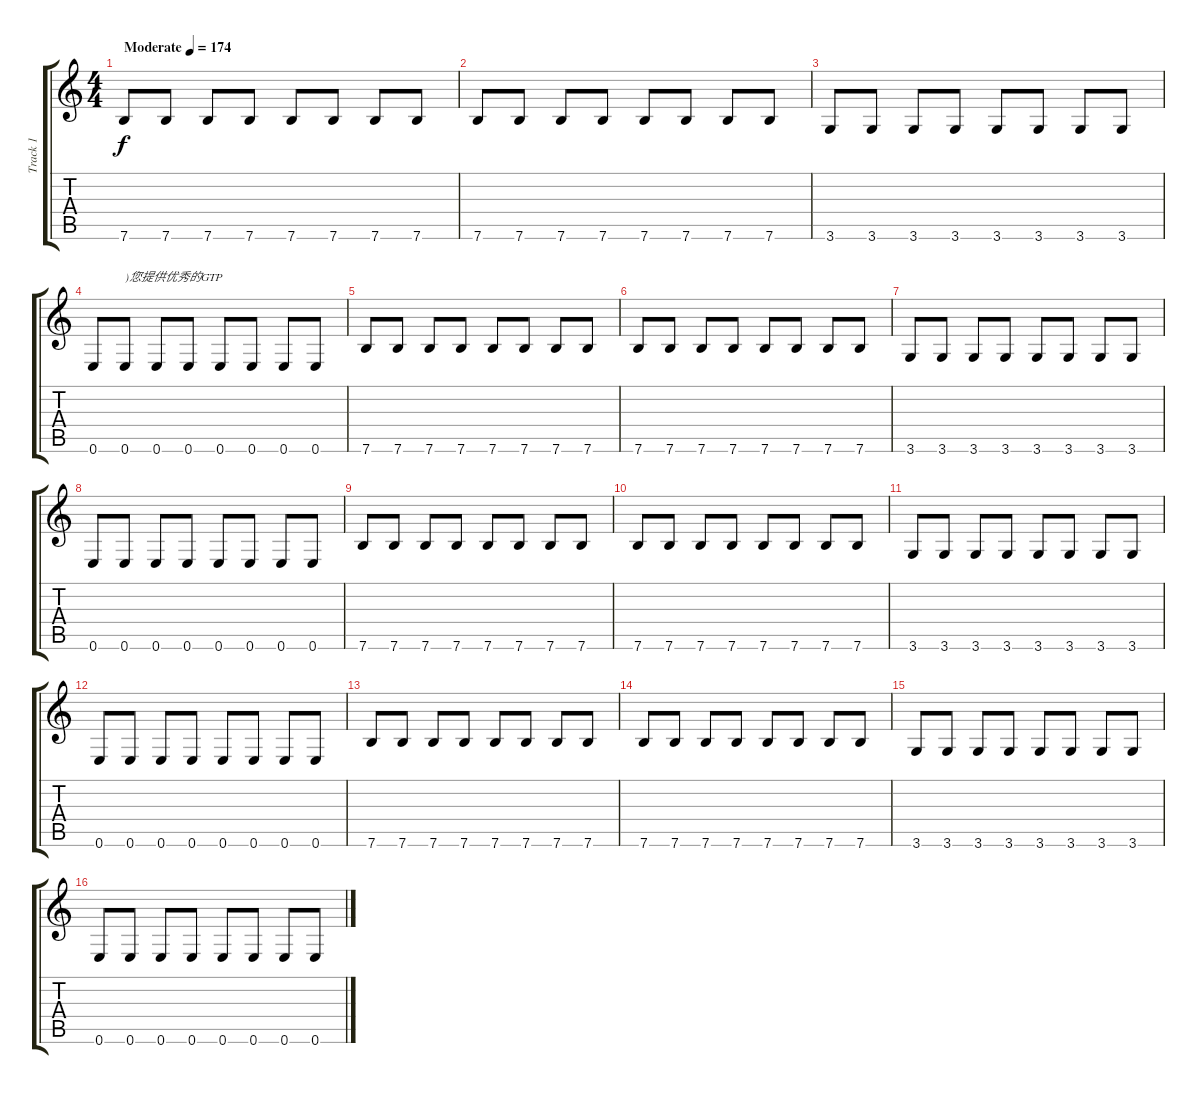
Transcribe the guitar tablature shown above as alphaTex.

\track ("Track 1" "Track 1") {instrument acousticguitarsteel}
\staff {score tabs}
\tuning (E4 B3 G3 D3 A2 E2) {hide}
\ts (4 4)
\tempo (174 "Moderate")
\clef g2
\ks c
7.6.8{dy f instrument acousticguitarsteel} 7.6.8 7.6.8 7.6.8 7.6.8 7.6.8 7.6.8 7.6.8 |
7.6.8 7.6.8 7.6.8 7.6.8 7.6.8 7.6.8 7.6.8 7.6.8 |
3.6.8 3.6.8 3.6.8 3.6.8 3.6.8 3.6.8 3.6.8 3.6.8 |
0.6.8 0.6.8{txt ")您提供优秀的GTP"} 0.6.8 0.6.8 0.6.8 0.6.8 0.6.8 0.6.8 |
7.6.8 7.6.8 7.6.8 7.6.8 7.6.8 7.6.8 7.6.8 7.6.8 |
7.6.8 7.6.8 7.6.8 7.6.8 7.6.8 7.6.8 7.6.8 7.6.8 |
3.6.8 3.6.8 3.6.8 3.6.8 3.6.8 3.6.8 3.6.8 3.6.8 |
0.6.8 0.6.8 0.6.8 0.6.8 0.6.8 0.6.8 0.6.8 0.6.8 |
7.6.8 7.6.8 7.6.8 7.6.8 7.6.8 7.6.8 7.6.8 7.6.8 |
7.6.8 7.6.8 7.6.8 7.6.8 7.6.8 7.6.8 7.6.8 7.6.8 |
3.6.8 3.6.8 3.6.8 3.6.8 3.6.8 3.6.8 3.6.8 3.6.8 |
0.6.8 0.6.8 0.6.8 0.6.8 0.6.8 0.6.8 0.6.8 0.6.8 |
7.6.8 7.6.8 7.6.8 7.6.8 7.6.8 7.6.8 7.6.8 7.6.8 |
7.6.8 7.6.8 7.6.8 7.6.8 7.6.8 7.6.8 7.6.8 7.6.8 |
3.6.8 3.6.8 3.6.8 3.6.8 3.6.8 3.6.8 3.6.8 3.6.8 |
0.6.8 0.6.8 0.6.8 0.6.8 0.6.8 0.6.8 0.6.8 0.6.8
